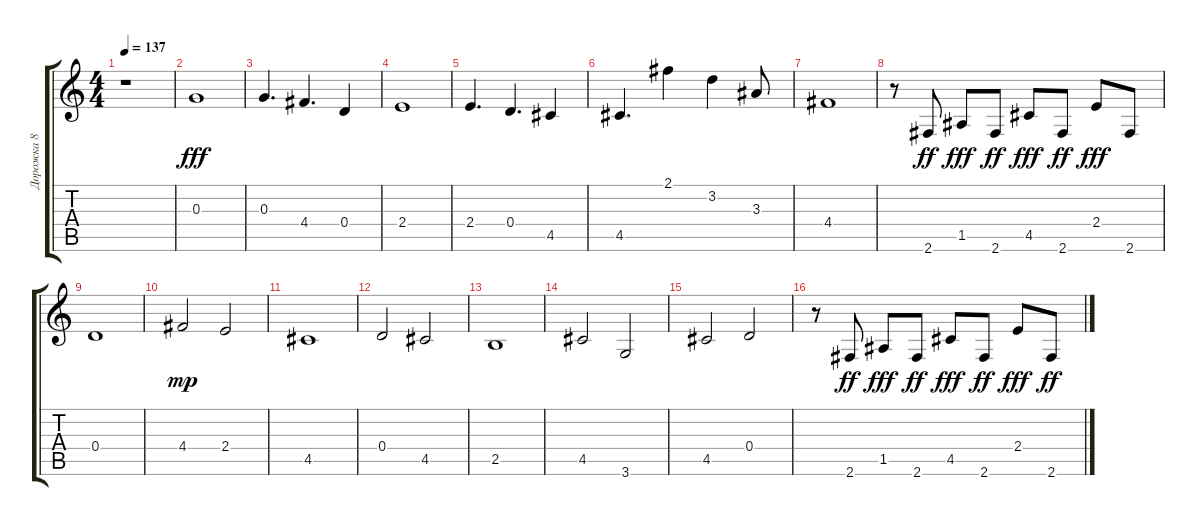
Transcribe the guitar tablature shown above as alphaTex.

\track ("Дорожка 8" "Дорожка 8") {instrument overdrivenguitar}
\staff {score tabs}
\tuning (E4 B3 G3 D3 A2 E2) {hide}
\ts (4 4)
\tempo 137
\clef g2
\ks c
r.1{dy fff} |
0.3.1{volume 13} |
0.3.4{d} 4.4.4{d} 0.4.4 |
2.4.1 |
2.4.4{d} 0.4.4{d} 4.5.4 |
4.5.4{d} 2.1.4 3.2.4 3.3.8 |
4.4.1 |
r.8 2.6.8{dy ff} 1.5.8{dy fff} 2.6.8{dy ff} 4.5.8{dy fff} 2.6.8{dy ff} 2.4.8{dy fff} 2.6.8 |
0.4.1 |
4.4.2{dy mp volume 6} 2.4.2{volume 12} |
4.5.1{volume 13} |
0.4.2 4.5.2 |
2.5.1 |
4.5.2 3.6.2 |
4.5.2 0.4.2 |
r.8 2.6.8{dy ff} 1.5.8{dy fff} 2.6.8{dy ff} 4.5.8{dy fff} 2.6.8{dy ff} 2.4.8{dy fff} 2.6.8{dy ff}
